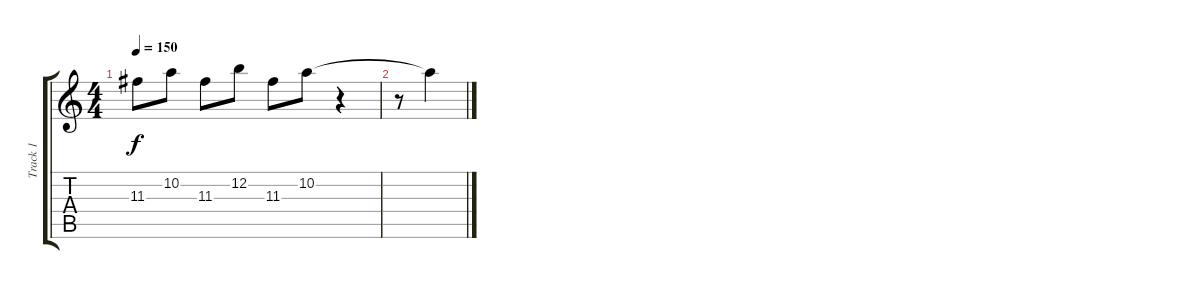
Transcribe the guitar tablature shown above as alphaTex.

\track ("Track 1" "Track 1") {instrument electricguitarjazz}
\staff {score tabs}
\tuning (E4 B3 G3 D3 A2 E2) {hide}
\ts (4 4)
\tempo 150
\clef g2
\ks c
11.3.8{dy f} 10.2.8 11.3.8 12.2.8 11.3.8 10.2.8 r.4 |
r.8 10.2{t}.4
